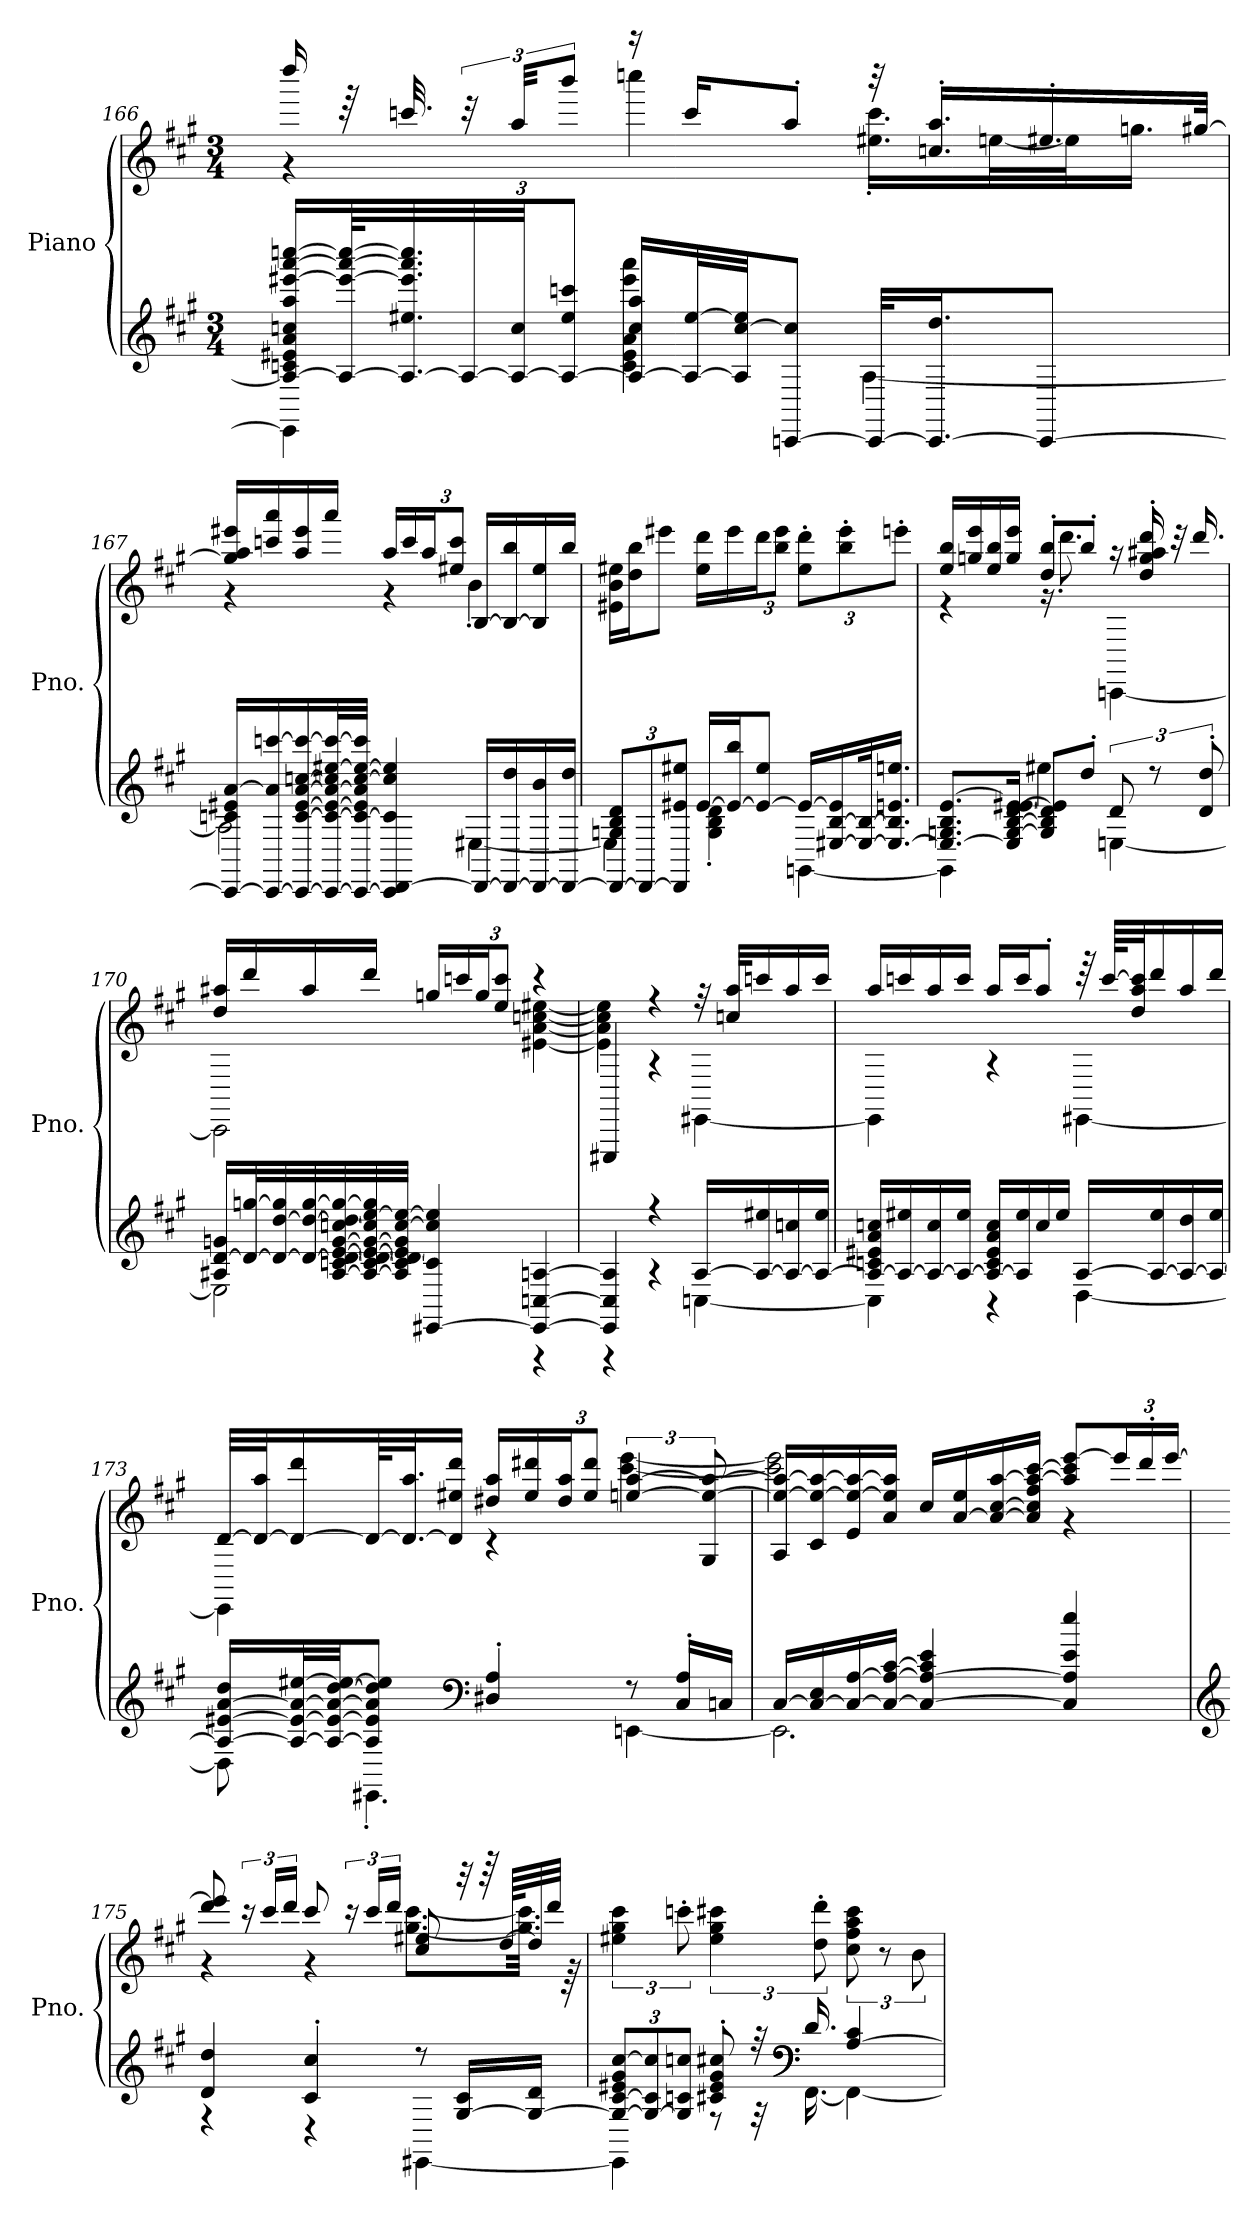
**kern	**kern
*part1	*part1
*staff2	*staff1
*I"Piano	*
*I'Pno.	*
!!LO:LB:g=z
*clefG2	*clefG2
*k[f#c#g#]	*k[f#c#g#]
*M3/4	*M3/4
=166	=166
*^	*^
16A/_ 16cn/ 16e#X/ 16a/ 16ccn/ 16aa/ [16eee#X/ [16aaa/ [16ccccn/LL	4EE#\]	16dddd/	4r
64A/_ 64eee#/_ 64aaa/_ 64cccc/_KL	.	64r	.
32.A/_ 32.ee#X/ 32.eee#/] 32.aaa/] 32.cccc/]	.	32.cccn/	.
*Xbrackettup	*	*	*
48A/_	.	48r	.
48A/_ 48cc/JJ	.	48aa/KKL	.
12A/_ 12ee#/ 12cccn/J	.	12bbb/J	.
16A/_ 16cc/ 16aa/LL	4c\ 4e#\ 4a\ 4eee#\ 4aaa\	16r	4ccccn\
32A/_ [32ee#/L	.	16ccc/KL	.
32A/] [32cc/ 32ee#/]JJ	.	.	.
[8CCn/ 8cc/]J	.	8aa'/J	.
32CC/KLL_	[4A\	32r	16.ee#X\' 16.ccc\'LL
16.CC/_ 16.dd/J	.	16.ccn/' 16.aa/'LL	.
.	.	.	[32een\L
8CC/J_	.	16.ee#X'/	32ee\J]
.	.	.	16.ggn\JJ
.	.	[32gg#X/JJk	.
!!LO:PB:g=z	!!
=167	=167	=167	=167
16CC/_ 16cn/ 16e#X/ [16a/LL	2A\]	16gg#/] 16aa/ 16eee#X/LL	4r
16CC/_ 16a/] [16cccn/	.	16cccn/ 16aaa/	.
16CC/_ [16c/ [16e#/ [16a/ [16ccn/ 16ccc/_	.	16aa/ 16eee#/	.
32CC/_ 32c/_ 32e#/_ 32a/_ 32cc/] [32ee#X/ 32ccc/_L	.	16aaa/JJ	.
32CC/_ 32c/_ 32e#/] 32a/] [32cc/ 32ee#/_ 32ccc/]JJJ	.	.	.
4CC/] [4DD/ 4c/] 4cc/] 4ee#/]	.	16aa/LL	4r
.	.	16ccc/	.
*	*	*Xbrackettup	*
.	.	24aa/J	.
.	.	12ee#X/ 12ccc/J	.
16DD/LL_	[4E#X\	[16B/LL	4b'\
16DD/_ 16dd/	.	16B/_ 16bb/	.
16DD/_ 16b/	.	16B/] 16ee#/	.
16DD/_ 16dd/JJ	.	16bb/JJ	.
*	*	*v	*v
=168	=168	=168
12DD/_ 12Gn/ 12B/ 12d/L	4E#\]	16e#X\ 16b\ 16ee#X\LL
.	.	16dd\ 16bb\J
12DD/_	.	.
.	.	8eee#X\J
12DD/] 12e#X/ 12ee#X/J	.	.
[16e#/LL	4G\' 4B\' 4d\'	16ee#\ 16ddd\LL
16e#/_ 16bb/J	.	16eee#\
8e#/_ 8ee#/J	.	24ddd\J
.	.	12bb\ 12eee#\J
16e#/LL_	[4GGn\	12ee#\' 12ddd\'L
[16E#X/ [16B/ 16e#/]	.	.
.	.	12bb\' 12eee#\'
32E#/_ 32B/_K	.	.
16.E#/_ 16.B/] 16.en/ 16.een/JJ	.	.
.	.	12eeen'\J
!!LO:LB:g=z
=169	=169	=169
*	*	*^
8.E#/_ 8.Gn/ 8.B/ [8.e/L	4GG\]	16ee/ 16bb/LL	4r
.	.	16ggn/ 16eee/	.
.	.	16ee/ 16bb/	.
16E#/] [16G/ [16B/ [16d/ 16e/] [16e#X/Jk	.	16gg/ 16eee/JJ	.
8G/] 8B/] 8d/] 8e#/]L	4ee#X\	8dd/' 8bb/'L	16r
.	.	.	8.ddd'\
8dd'/J	.	8bb'/J	.
*brackettup	*	*	*
12d/	[4En\	16r	[4CCn\
.	.	16dd/' 16gg/' 16aa#X/' 16ddd/'	.
12r	.	.	.
.	.	32r	.
.	.	16.ddd/	.
12d/' 12dd/'	.	.	.
=170	=170	=170	=170
16A#X/ [16d/ 16gn/LL	2E\]	16dd/ 16aa#X/LL	2CC\]
32d/_ [32ggn/L	.	16ddd/	.
32d/_ [32dd/ 32gg/]	.	.	.
32d/_ 32dd/_ [32gg/	.	16aa#/	.
[32A#/ [32cn/ 32d/_ [32e/ [32g/ [32ccn/ 32dd/] 32gg/_	.	.	.
32A#/_ 32c/_ 32d/_ 32e/_ 32g/_ 32cc/] [32ee/ 32gg/]	.	16ddd/JJ	.
32A#/] 32c/_ 32d/] 32e/] 32g/] [32cc/ 32ee/_JJJ	.	.	.
[4EE#X/ 4c/] 4cc/] 4ee/]	.	16ggn/LL	.
.	.	16cccn/	.
.	.	24gg/J	.
.	.	12ee/ 12ccc/J	.
4EE#/_ [4Cn/ [4An/	4r	4r	[4e#X\ [4a\ [4ccn\ [4ee#X\
!!LO:LB:g=z	!!
=171	=171	=171	=171
4EE#/] 4C/] 4A/]	4r	4EEE#X/	4e#\] 4a\] 4cc\] 4ee#\]
4r	4r	4r	4r
[16A/LL	[4Cn\	32r	[4EE#X\
.	.	32ccn/ 32aa/KLL	.
16A/_ 16ee#X/	.	16cccn/	.
16A/_ 16ccn/	.	16aa/	.
16A/_ 16ee#/JJ	.	16ccc/JJ	.
=172	=172	=172	=172
16A/_ 16cn/ 16e#X/ 16a/ 16ccn/LL	4C\]	16aa/LL	4EE#\]
16A/_ 16ee#X/	.	16cccn/	.
16A/_ 16cc/	.	16aa/	.
16A/_ 16ee#/JJ	.	16ccc/JJ	.
16A/_ 16c/ 16e#/ 16a/ 16cc/LL	4r	16aa/LL	4r
16A/] 16ee#/	.	16ccc/J	.
16cc/	.	8aa'/J	.
16ee#/JJ	.	.	.
[16A/LL	[4D\	64r	[4EE#X\
.	.	[64ccc/KLLL	.
.	.	32dd/ 32aa/ 32ccc/]J	.
16A/_ 16ee#/	.	16ddd/	.
16A/_ 16dd/	.	16aa/	.
16A/_ 16ee#/JJ	.	16ddd/JJ	.
!!LO:PB:g=z	!!
=173	=173	=173	=173
16A/_ [16e#X/ [16a/ 16dd/LL	8D\]	[32d/LLL	4EE#\]
.	.	32d/_ 32aa/J	.
32A/_ 32e#/_ 32a/_ [32ee#X/L	.	16d/_ 16ddd/	.
32A/_ 32e#/_ 32a/_ [32dd/ 32ee#/_JJ	.	.	.
8A/] 8e#/] 8a/] 8dd/] 8ee#/]J	4.EE#X'\	64d/KL_	.
.	.	32.d/_ 32.aa/J	.
.	.	16d/] 16ee#X/ 16ddd/JJ	.
*clefF4	*	*	*
4D#X/' 4A/'	.	16dd#X/ 16aa/LL	4r
.	.	16ee#/ 16ddd#X/	.
.	.	24dd#/ 24aa/J	.
.	.	12ee#/ 12ddd#/J	.
*	*	*brackettup	*
8r	[4EEn\	[6een/ [6aa/	[4ccc#\ [4eee\
16C#/' 16A/'LL	.	.	.
.	.	12G#/ 12ee/_ 12aa/_	.
16Cn/JJ	.	.	.
=174	=174	=174	=174
[16C#/LL	2.EE\]	16A/ 16ee/_ 16aa/_LL	2ccc#\] 2eee\]
16C#/_ 16E/	.	16c#/ 16ee/_ 16aa/_	.
16C#/_ [16A/	.	16e/ 16ee/_ 16aa/_	.
16C#/_ 16A/_ [16c#/JJ	.	16a/ 16ee/] 16aa/]JJ	.
4C#/_ 4A/_ 4c#/] 4e/	.	16cc#/LL	.
.	.	[16a/ 16ee/	.
.	.	16a/_ [16cc#/ [16aa/	.
.	.	16a/] 16cc#/] 16ff#/ 16aa/_ [16ccc#/JJ	.
4C#/] 4A/] 4e/ 4ee/	.	8aa/] 8ccc#/] [8eee/L	4r
*	*	*Xbrackettup	*
.	.	24eee/L]	.
.	.	24ddd'/	.
.	.	[24eee/JJ	.
!!LO:LB:g=z	!!
=175	=175	=175	=175
*clefG2	*	*	*
4d/ 4dd/	4r	8ddd/ 8eee/]	4r
*	*	*brackettup	*
.	.	24r	.
.	.	24ccc#/LL	.
.	.	24ddd/JJ	.
4c#/' 4cc#/'	4r	8ccc#/	4r
.	.	24r	.
.	.	24ccc#/LL	.
.	.	24ddd/JJ	.
8r	[4EE#X\	8cc#/ 8ee#X/	[8.gg#\ [8.ccc#\L
[16G#/ 16c#/LL	.	32r	.
.	.	64r	.
.	.	[64dd/KLLL	.
16G#/_ 16d/JJ	.	32dd/]	32.gg#\] 32.ccc#\]Jkk
.	.	32ddd/JJJ	.
.	.	.	64r
*	*	*v	*v
=176	=176	=176
*Xbrackettup	*	*
12G#/_ [12c#/ 12e#X/ 12g#/ [12cc#/L	4EE#\]	6ee#X\ 6gg#\ 6ccc#\
12G#/_ 12c#/] 12cc#/]	.	.
12G#/] 12cn/ 12ccn/J	.	12cccn'\
8c#X/' 8e#/' 8g#/' 8cc#X/'	8r	6ee#\ 6gg#\ 6ccc#X\
32r	32r	.
*clefF4	*	*
16.d/	[16.FF#\	.
.	.	12dd\' 12ddd\'
[4A/ 4c#/	4FF#\_	12cc#\ 12ff#\ 12aa\ 12ccc#\
.	.	12r
.	.	12b\
*v	*v	*
=	=
*-	*-
